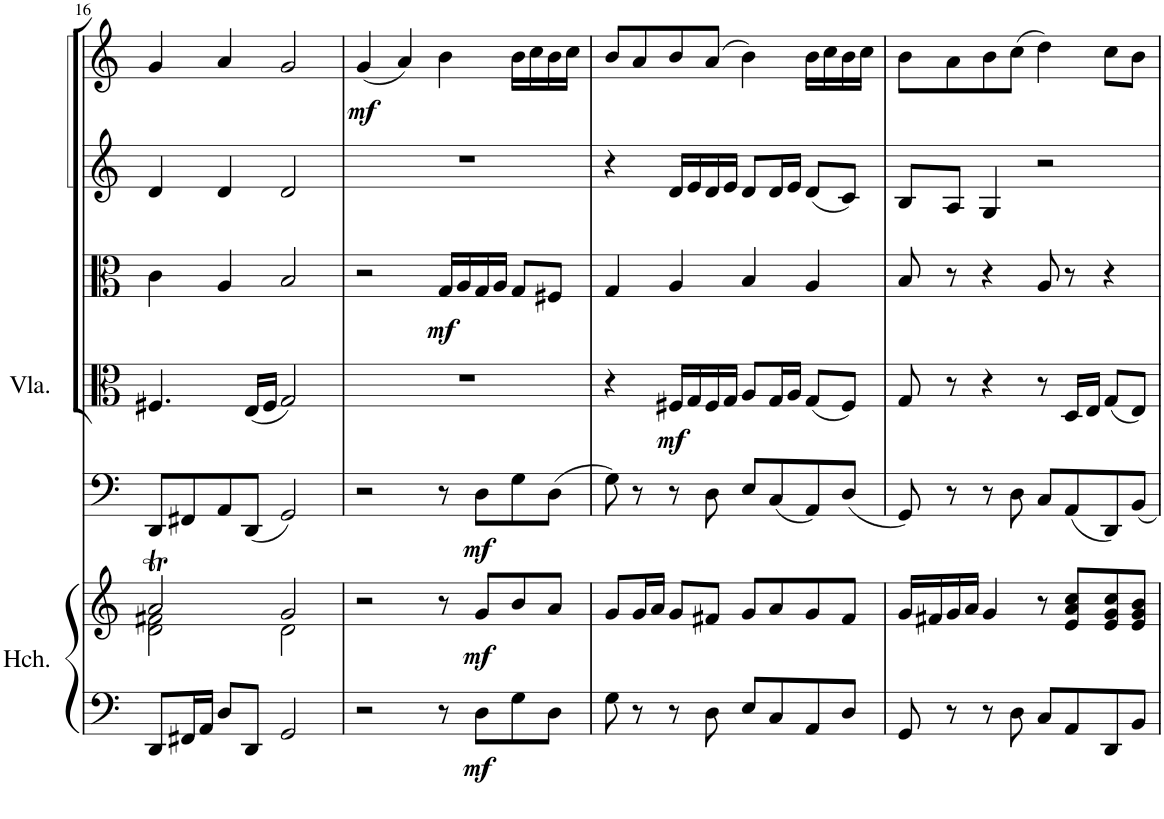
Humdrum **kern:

**kern	**kern	**dynam	**kern	**dynam	**kern	**dynam	**kern	**dynam	**kern	**kern	**dynam
*part6	*part6	*part6	*part5	*part5	*part4	*part4	*part3	*part3	*part2	*part1	*part1
*staff7	*staff6	*staff6/7	*staff5	*staff5	*staff4	*staff4	*staff3	*staff3	*staff2	*staff1	*staff1
*I"Harpsichord	*	*	*I"Contrabass	*	*I"Viola	*	*I"Viola	*	*I"Violin II	*I"Violin I	*
*I'Hch.	*	*	*	*	*I'Vla.	*	*I'Vla	*	*I'Vln	*I'Vln	*
!!LO:PB:g=z
*clefF4	*clefG2	*	*clefF4	*	*clefC3	*	*clefC3	*	*clefG2	*clefG2	*
*k[]	*k[]	*	*k[]	*	*k[]	*	*k[]	*	*k[]	*k[]	*
*M4/4	*M4/4	*	*M4/4	*	*M4/4	*	*M4/4	*	*M4/4	*M4/4	*
=16	=16	=16	=16	=16	=16	=16	=16	=16	=16	=16	=16
*	*^	*	*	*	*	*	*	*	*	*	*
8DD/L	2aT/	2d\ 2f#X\	.	8DD/L	.	4.F#X/	.	4c\	.	4d/	4g/	.
16FF#X/L	.	.	.	8FF#X/	.	.	.	.	.	.	.	.
16AA/JJ	.	.	.	.	.	.	.	.	.	.	.	.
8D/L	.	.	.	8AA/	.	.	.	4A/	.	4d/	4a/	.
8DD/J	.	.	.	(8DD/J	.	(16E/LL	.	.	.	.	.	.
.	.	.	.	.	.	16F#/JJ	.	.	.	.	.	.
2GG/	2g/	2d\	.	2GG/)	.	2G/)	.	2B/	.	2d/	2g/	.
=17	=17	=17	=17	=17	=17	=17	=17	=17	=17	=17	=17	=17
!	!	!	!	!	!	!	!	!	!	!	!	!LO:DY:b
*	*v	*v	*	*	*	*	*	*	*	*	*	*
2r	2r	.	2r	.	1r	.	2r	.	1r	(4g/	mf
.	.	.	.	.	.	.	.	.	.	4a/)	.
!	!	!	!	!	!	!	!	!LO:DY:b	!	!	!
8r	8r	.	8r	.	.	.	16G/LL	mf	.	4b\	.
.	.	.	.	.	.	.	16A/	.	.	.	.
!	!	!LO:DY:b=2	!	!	!	!	!	!	!	!	!
!	!	!LO:DY:n=1:b	!	!LO:DY:b	!	!	!	!	!	!	!
8D\L	8g/L	mf mf	8D\L	mf	.	.	16G/	.	.	.	.
.	.	.	.	.	.	.	16A/JJ	.	.	.	.
8G\	8b/	.	8G\	.	.	.	8G/L	.	.	16b\LL	.
.	.	.	.	.	.	.	.	.	.	16cc\	.
8D\J	8a/J	.	(8D\J	.	.	.	8F#X/J	.	.	16b\	.
.	.	.	.	.	.	.	.	.	.	16cc\JJ	.
=18	=18	=18	=18	=18	=18	=18	=18	=18	=18	=18	=18
8G\	8g/L	.	8G\)	.	4r	.	4G/	.	4r	8b/L	.
8r	16g/L	.	8r	.	.	.	.	.	.	8a/	.
.	16a/JJ	.	.	.	.	.	.	.	.	.	.
!	!	!	!	!	!	!LO:DY:b	!	!	!	!	!
8r	8g/L	.	8r	.	16F#X/LL	mf	4A/	.	16d/LL	8b/	.
.	.	.	.	.	16G/	.	.	.	16e/	.	.
8D\	8f#X/J	.	8D\	.	16F#/	.	.	.	16d/	(8a/J	.
.	.	.	.	.	16G/JJ	.	.	.	16e/JJ	.	.
8E/L	8g/L	.	8E/L	.	8A/L	.	4B/	.	8d/L	4b\)	.
8C/	8a/	.	(8C/	.	16G/L	.	.	.	16d/L	.	.
.	.	.	.	.	16A/JJ	.	.	.	16e/JJ	.	.
8AA/	8g/	.	8AA/)	.	(8G/L	.	4A/	.	(8d/L	16b\LL	.
.	.	.	.	.	.	.	.	.	.	16cc\	.
8D/J	8f#/J	.	(8D/J	.	8F#/J)	.	.	.	8c/J)	16b\	.
.	.	.	.	.	.	.	.	.	.	16cc\JJ	.
=19	=19	=19	=19	=19	=19	=19	=19	=19	=19	=19	=19
8GG/	16g/LL	.	8GG/)	.	8G/	.	8B/	.	8B/L	8b\L	.
.	16f#X/	.	.	.	.	.	.	.	.	.	.
8r	16g/	.	8r	.	8r	.	8r	.	8A/J	8a\	.
.	16a/JJ	.	.	.	.	.	.	.	.	.	.
8r	4g/	.	8r	.	4r	.	4r	.	4G/	8b\	.
8D\	.	.	8D\	.	.	.	.	.	.	(8cc\J	.
8C/L	8r	.	8C/L	.	8r	.	8A/	.	2r	4dd\)	.
8AA/	8e/ 8a/ 8cc/L	.	(8AA/	.	16D/LL	.	8r	.	.	.	.
.	.	.	.	.	16E/JJ	.	.	.	.	.	.
8DD/	8e/ 8g/ 8cc/	.	8DD/)	.	(8G/L	.	4r	.	.	8cc\L	.
8BB/J	8e/ 8g/ 8b/J	.	8BB/J	.	8E/J)	.	.	.	.	8b\J	.
=	=	=	=	=	=	=	=	=	=	=	=
*-	*-	*-	*-	*-	*-	*-	*-	*-	*-	*-	*-
